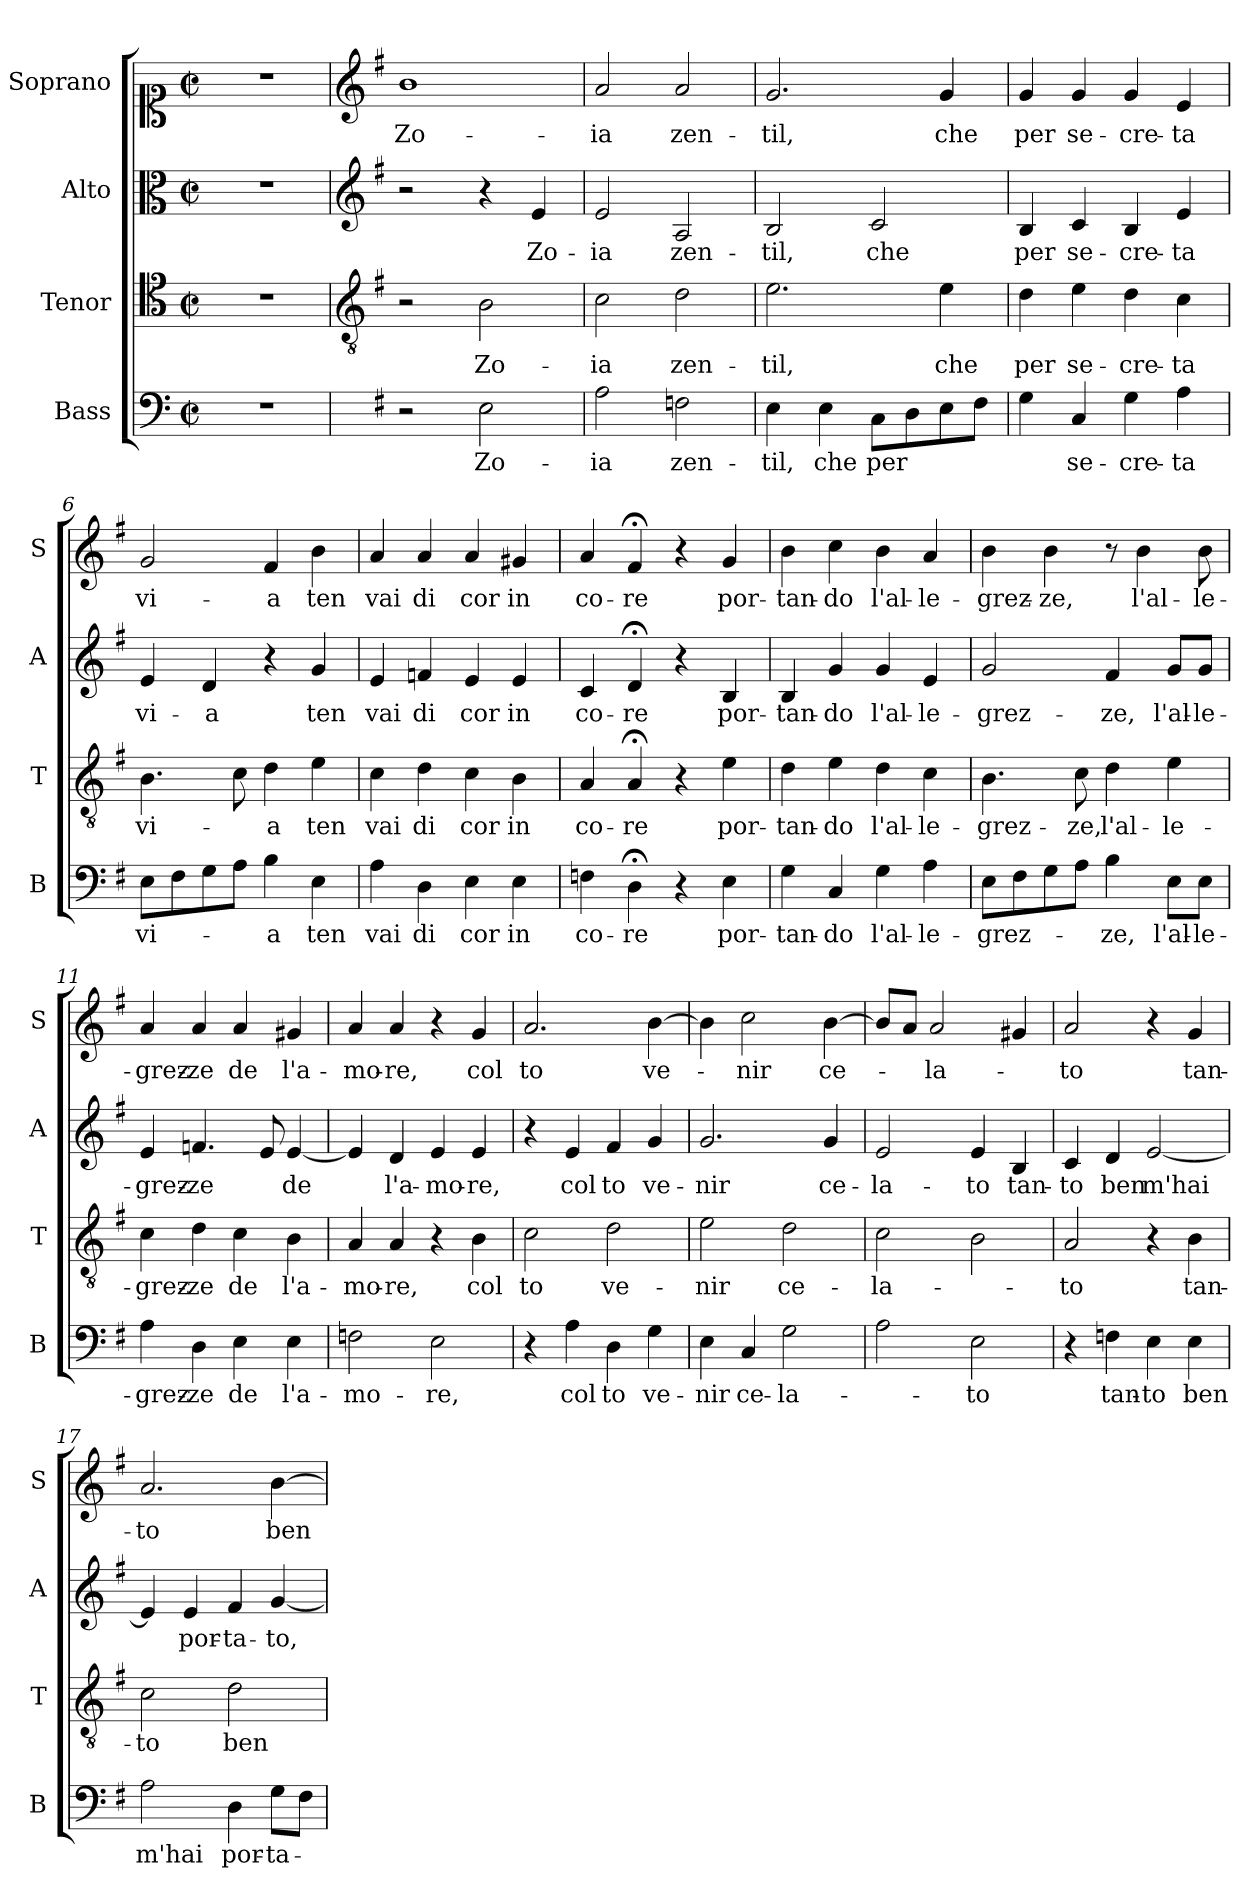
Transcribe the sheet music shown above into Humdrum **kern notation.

**kern	**text	**kern	**text	**kern	**text	**kern	**text
*part4	*part4	*part3	*part3	*part2	*part2	*part1	*part1
*staff4	*staff4	*staff3	*staff3	*staff2	*staff2	*staff1	*staff1
*I"Bass	*	*I"Tenor	*	*I"Alto	*	*I"Soprano	*
*I'B	*	*I'T	*	*I'A	*	*I'S	*
*clefF4	*	*clefC4	*	*clefC3	*	*clefC1	*
*k[]	*	*k[]	*	*k[]	*	*k[]	*
*C:	*	*C:	*	*C:	*	*C:	*
*M2/2	*	*M2/2	*	*M2/2	*	*M2/2	*
*met(c|)	*	*met(c|)	*	*met(c|)	*	*met(c|)	*
=1	=1	=1	=1	=1	=1	=1	=1
1r	.	1r	.	1r	.	1r	.
=2	=2	=2	=2	=2	=2	=2	=2
*	*	*clefGv2	*	*clefG2	*	*clefG2	*
*k[f#]	*	*k[f#]	*	*k[f#]	*	*k[f#]	*
*G:	*	*G:	*	*G:	*	*G:	*
!	!	!	!	!	!	!	!LO:LY:b
2r	.	2r	.	2r	.	1b	Zo-
!	!LO:LY:b	!	!LO:LY:b	!	!	!	!
2E\	Zo-	2B\	Zo-	4r	.	.	.
!	!	!	!	!	!LO:LY:b	!	!
.	.	.	.	4e/	Zo-	.	.
=3	=3	=3	=3	=3	=3	=3	=3
!	!LO:LY:b	!	!LO:LY:b	!	!LO:LY:b	!	!LO:LY:b
2A\	-ia	2c\	-ia	2e/	-ia	2a/	-ia
!	!LO:LY:b	!	!LO:LY:b	!	!LO:LY:b	!	!LO:LY:b
2Fn\	zen-	2d\	zen-	2A/	zen-	2a/	zen-
=4	=4	=4	=4	=4	=4	=4	=4
!	!LO:LY:b	!	!LO:LY:b	!	!LO:LY:b	!	!LO:LY:b
4E\	-til,	2.e\	-til,	2B/	-til,	2.g/	-til,
!	!LO:LY:b	!	!	!	!	!	!
4E\	che	.	.	.	.	.	.
!	!LO:LY:b	!	!	!	!LO:LY:b	!	!
8C\L	per	.	.	2c/	che	.	.
8D\	.	.	.	.	.	.	.
!	!	!	!LO:LY:b	!	!	!	!LO:LY:b
8E\	.	4e\	che	.	.	4g/	che
8F#\J	.	.	.	.	.	.	.
=5	=5	=5	=5	=5	=5	=5	=5
!	!	!	!LO:LY:b	!	!LO:LY:b	!	!LO:LY:b
4G\	.	4d\	per	4B/	per	4g/	per
!	!LO:LY:b	!	!LO:LY:b	!	!LO:LY:b	!	!LO:LY:b
4C/	se-	4e\	se-	4c/	se-	4g/	se-
!	!LO:LY:b	!	!LO:LY:b	!	!LO:LY:b	!	!LO:LY:b
4G\	-cre-	4d\	-cre-	4B/	-cre-	4g/	-cre-
!	!LO:LY:b	!	!LO:LY:b	!	!LO:LY:b	!	!LO:LY:b
4A\	-ta	4c\	-ta	4e/	-ta	4e/	-ta
!!LO:LB:g=z
=6	=6	=6	=6	=6	=6	=6	=6
!	!LO:LY:b	!	!LO:LY:b	!	!LO:LY:b	!	!LO:LY:b
8E\L	vi-	4.B\	vi-	4e/	vi-	2g/	vi-
8F#\	.	.	.	.	.	.	.
!	!	!	!	!	!LO:LY:b	!	!
8G\	.	.	.	4d/	-a	.	.
8A\J	.	8c\	.	.	.	.	.
!	!LO:LY:b	!	!LO:LY:b	!	!	!	!LO:LY:b
4B\	-a	4d\	-a	4r	.	4f#/	-a
!	!LO:LY:b	!	!LO:LY:b	!	!LO:LY:b	!	!LO:LY:b
4E\	ten	4e\	ten	4g/	ten	4b\	ten
=7	=7	=7	=7	=7	=7	=7	=7
!	!LO:LY:b	!	!LO:LY:b	!	!LO:LY:b	!	!LO:LY:b
4A\	vai	4c\	vai	4e/	vai	4a/	vai
!	!LO:LY:b	!	!LO:LY:b	!	!LO:LY:b	!	!LO:LY:b
4D\	di	4d\	di	4fn/	di	4a/	di
!	!LO:LY:b	!	!LO:LY:b	!	!LO:LY:b	!	!LO:LY:b
4E\	cor	4c\	cor	4e/	cor	4a/	cor
!	!LO:LY:b	!	!LO:LY:b	!	!LO:LY:b	!	!LO:LY:b
4E\	in	4B\	in	4e/	in	4g#X/	in
=8	=8	=8	=8	=8	=8	=8	=8
!	!LO:LY:b	!	!LO:LY:b	!	!LO:LY:b	!	!LO:LY:b
4Fn\	co-	4A/	co-	4c/	co-	4a/	co-
!	!LO:LY:b	!	!LO:LY:b	!	!LO:LY:b	!	!LO:LY:b
4D;<\	-re	4A;</	-re	4d;</	-re	4f#;</	-re
4r	.	4r	.	4r	.	4r	.
!	!LO:LY:b	!	!LO:LY:b	!	!LO:LY:b	!	!LO:LY:b
4E\	por-	4e\	por-	4B/	por-	4g/	por-
=9	=9	=9	=9	=9	=9	=9	=9
!	!LO:LY:b	!	!LO:LY:b	!	!LO:LY:b	!	!LO:LY:b
4G\	-tan-	4d\	-tan-	4B/	-tan-	4b\	-tan-
!	!LO:LY:b	!	!LO:LY:b	!	!LO:LY:b	!	!LO:LY:b
4C/	-do	4e\	-do	4g/	-do	4cc\	-do
!	!LO:LY:b	!	!LO:LY:b	!	!LO:LY:b	!	!LO:LY:b
4G\	l'al-	4d\	l'al-	4g/	l'al-	4b\	l'al-
!	!LO:LY:b	!	!LO:LY:b	!	!LO:LY:b	!	!LO:LY:b
4A\	-le-	4c\	-le-	4e/	-le-	4a/	-le-
=10	=10	=10	=10	=10	=10	=10	=10
!	!LO:LY:b	!	!LO:LY:b	!	!LO:LY:b	!	!LO:LY:b
8E\L	-grez-	4.B\	-grez-	2g/	-grez-	4b\	-grez-
8F#\	.	.	.	.	.	.	.
!	!	!	!	!	!	!	!LO:LY:b
8G\	.	.	.	.	.	4b\	-ze,
!	!	!	!LO:LY:b	!	!	!	!
8A\J	.	8c\	-ze,	.	.	.	.
!	!LO:LY:b	!	!LO:LY:b	!	!LO:LY:b	!	!
4B\	-ze,	4d\	l'al-	4f#/	-ze,	8r	.
!	!	!	!	!	!	!	!LO:LY:b
.	.	.	.	.	.	4b\	l'al-
!	!LO:LY:b	!	!LO:LY:b	!	!LO:LY:b	!	!
8E\L	l'al-	4e\	-le-	8g/L	l'al-	.	.
!	!LO:LY:b	!	!	!	!LO:LY:b	!	!LO:LY:b
8E\J	-le-	.	.	8g/J	-le-	8b\	-le-
!!LO:PB:g=z
=11	=11	=11	=11	=11	=11	=11	=11
!	!LO:LY:b	!	!LO:LY:b	!	!LO:LY:b	!	!LO:LY:b
4A\	-grez-	4c\	-grez-	4e/	-grez-	4a/	-grez-
!	!LO:LY:b	!	!LO:LY:b	!	!LO:LY:b	!	!LO:LY:b
4D\	-ze	4d\	-ze	4.fn/	-ze	4a/	-ze
!	!LO:LY:b	!	!LO:LY:b	!	!	!	!LO:LY:b
4E\	de	4c\	de	.	.	4a/	de
.	.	.	.	8e/	.	.	.
!	!LO:LY:b	!	!LO:LY:b	!	!LO:LY:b	!	!LO:LY:b
4E\	l'a-	4B\	l'a-	[4e/	de	4g#X/	l'a-
=12	=12	=12	=12	=12	=12	=12	=12
!	!LO:LY:b	!	!LO:LY:b	!	!	!	!LO:LY:b
2Fn\	-mo-	4A/	-mo-	4e/]	.	4a/	-mo-
!	!	!	!LO:LY:b	!	!LO:LY:b	!	!LO:LY:b
.	.	4A/	-re,	4d/	l'a-	4a/	-re,
!	!LO:LY:b	!	!	!	!LO:LY:b	!	!
2E\	-re,	4r	.	4e/	-mo-	4r	.
!	!	!	!LO:LY:b	!	!LO:LY:b	!	!LO:LY:b
.	.	4B\	col	4e/	-re,	4g/	col
=13	=13	=13	=13	=13	=13	=13	=13
!	!	!	!LO:LY:b	!	!	!	!LO:LY:b
4r	.	2c\	to	4r	.	2.a/	to
!	!LO:LY:b	!	!	!	!LO:LY:b	!	!
4A\	col	.	.	4e/	col	.	.
!	!LO:LY:b	!	!LO:LY:b	!	!LO:LY:b	!	!
4D\	to	2d\	ve-	4f#/	to	.	.
!	!LO:LY:b	!	!	!	!LO:LY:b	!	!LO:LY:b
4G\	ve-	.	.	4g/	ve-	[4b\	ve-
=14	=14	=14	=14	=14	=14	=14	=14
!	!LO:LY:b	!	!LO:LY:b	!	!LO:LY:b	!	!
4E\	-nir	2e\	-nir	2.g/	-nir	4b\]	.
!	!LO:LY:b	!	!	!	!	!	!LO:LY:b
4C/	ce-	.	.	.	.	2cc\	-nir
!	!LO:LY:b	!	!LO:LY:b	!	!	!	!
2G\	-la-	2d\	ce-	.	.	.	.
!	!	!	!	!	!LO:LY:b	!	!LO:LY:b
.	.	.	.	4g/	ce-	[4b\	ce-
=15	=15	=15	=15	=15	=15	=15	=15
!	!	!	!LO:LY:b	!	!LO:LY:b	!	!
2A\	.	2c\	-la-	2e/	-la-	8b/L]	.
.	.	.	.	.	.	8a/J	.
!	!	!	!	!	!	!	!LO:LY:b
.	.	.	.	.	.	2a/	-la-
!	!LO:LY:b	!	!	!	!LO:LY:b	!	!
2E\	-to	2B\	.	4e/	-to	.	.
!	!	!	!	!	!LO:LY:b	!	!
.	.	.	.	4B/	tan-	4g#X/	.
!!LO:LB:g=z
=16	=16	=16	=16	=16	=16	=16	=16
!	!	!	!LO:LY:b	!	!LO:LY:b	!	!LO:LY:b
4r	.	2A/	-to	4c/	-to	2a/	-to
!	!LO:LY:b	!	!	!	!LO:LY:b	!	!
4Fn\	tan-	.	.	4d/	ben	.	.
!	!LO:LY:b	!	!	!	!LO:LY:b	!	!
4E\	-to	4r	.	[2e/	m'hai	4r	.
!	!LO:LY:b	!	!LO:LY:b	!	!	!	!LO:LY:b
4E\	ben	4B\	tan-	.	.	4g/	tan-
=17	=17	=17	=17	=17	=17	=17	=17
!	!LO:LY:b	!	!LO:LY:b	!	!	!	!LO:LY:b
2A\	m'hai	2c\	-to	4e/]	.	2.a/	-to
!	!	!	!	!	!LO:LY:b	!	!
.	.	.	.	4e/	por-	.	.
!	!LO:LY:b	!	!LO:LY:b	!	!LO:LY:b	!	!
4D\	por-	2d\	ben	4f#/	-ta-	.	.
!	!LO:LY:b	!	!	!	!LO:LY:b	!	!LO:LY:b
8G\L	-ta-	.	.	[4g/	-to,	[4b\	ben
8F#\J	.	.	.	.	.	.	.
=	=	=	=	=	=	=	=
*-	*-	*-	*-	*-	*-	*-	*-
